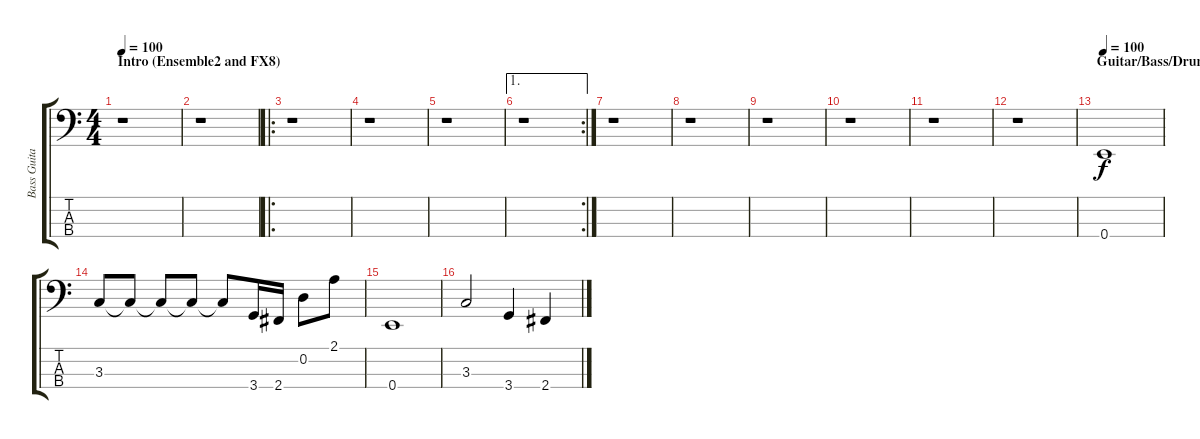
\track ("Bass Guitar" "Bass Guita") {instrument acousticbass}
\staff {score tabs}
\tuning (G2 D2 A1 E1) {hide}
\ts (4 4)
\section ("" "Intro (Ensemble2 and FX8)")
\tempo 100
\clef f4
\ks c
r.1{dy f instrument acousticbass} |
r.1 |
\ro
r.1 |
r.1 |
r.1 |
\ae 1
\rc 2
r.1 |
r.1 |
r.1 |
r.1 |
r.1 |
r.1 |
r.1{volume 8} |
\section ("" "Guitar/Bass/Drums Fade in")
\tempo 100
0.4.1{volume 16} |
3.3.8 3.3{t}.8 3.3{t}.8 3.3{t}.8 3.3{t}.8 3.4.16 2.4.16 0.2.8 2.1.8 |
0.4.1 |
3.3.2 3.4.4 2.4.4
